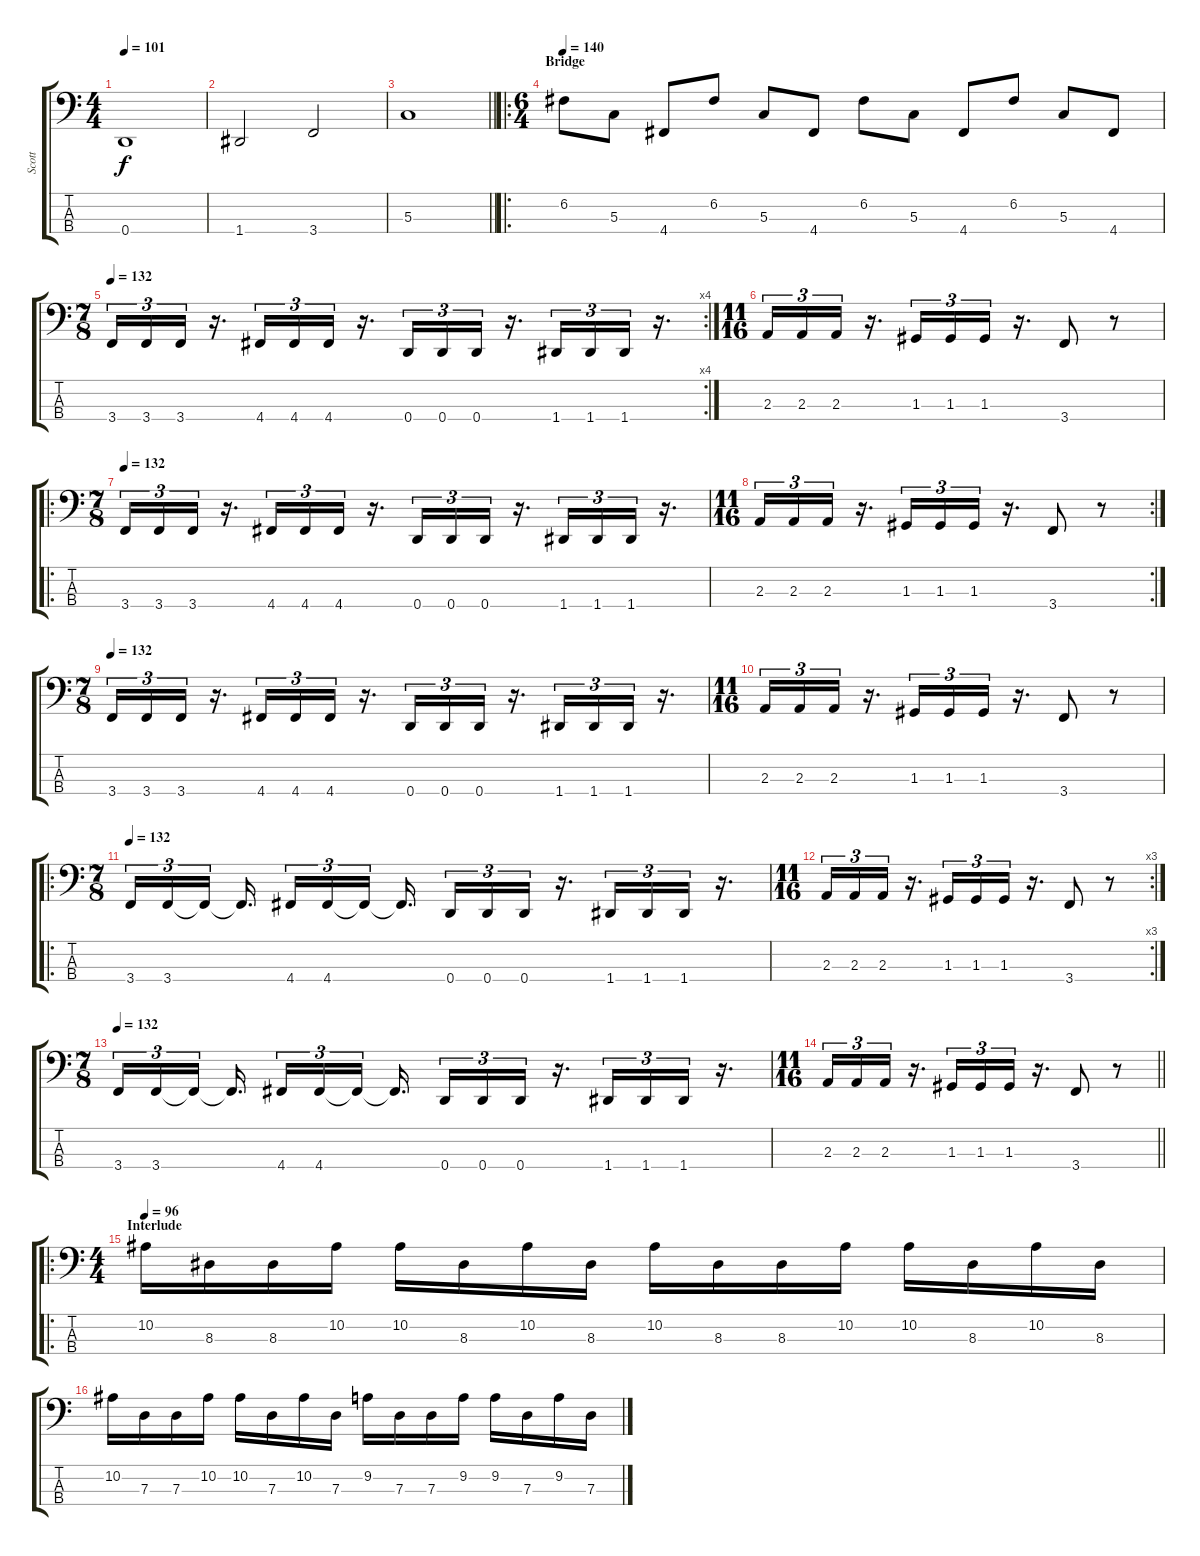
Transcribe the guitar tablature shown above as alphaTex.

\track ("Scott" "Scott") {instrument electricbasspick}
\staff {score tabs}
\tuning (F2 C2 G1 D1) {hide}
\ts (4 4)
\tempo 101
\clef f4
\ks c
0.4.1{dy f} |
1.4.2 3.4.2 |
\barLineRight lightlight
5.3.1 |
\ro
\ts (6 4)
\section ("" "Bridge")
\tempo 140
6.2.8 5.3.8 4.4.8 6.2.8 5.3.8 4.4.8 6.2.8 5.3.8 4.4.8 6.2.8 5.3.8 4.4.8 |
\rc 4
\ts (7 8)
\tempo 132
3.4.16{tu (3 2)} 3.4.16{tu (3 2)} 3.4.16{tu (3 2)} r.16{d} 4.4.16{tu (3 2)} 4.4.16{tu (3 2)} 4.4.16{tu (3 2)} r.16{d} 0.4.16{tu (3 2)} 0.4.16{tu (3 2)} 0.4.16{tu (3 2)} r.16{d} 1.4.16{tu (3 2)} 1.4.16{tu (3 2)} 1.4.16{tu (3 2)} r.16{d} |
\ts (11 16)
2.3.16{tu (3 2)} 2.3.16{tu (3 2)} 2.3.16{tu (3 2)} r.16{d} 1.3.16{tu (3 2)} 1.3.16{tu (3 2)} 1.3.16{tu (3 2)} r.16{d} 3.4.8 r.8 |
\ro
\ts (7 8)
\tempo 132
3.4.16{tu (3 2)} 3.4.16{tu (3 2)} 3.4.16{tu (3 2)} r.16{d} 4.4.16{tu (3 2)} 4.4.16{tu (3 2)} 4.4.16{tu (3 2)} r.16{d} 0.4.16{tu (3 2)} 0.4.16{tu (3 2)} 0.4.16{tu (3 2)} r.16{d} 1.4.16{tu (3 2)} 1.4.16{tu (3 2)} 1.4.16{tu (3 2)} r.16{d} |
\rc 2
\ts (11 16)
2.3.16{tu (3 2)} 2.3.16{tu (3 2)} 2.3.16{tu (3 2)} r.16{d} 1.3.16{tu (3 2)} 1.3.16{tu (3 2)} 1.3.16{tu (3 2)} r.16{d} 3.4.8 r.8 |
\ts (7 8)
\tempo 132
3.4.16{tu (3 2)} 3.4.16{tu (3 2)} 3.4.16{tu (3 2)} r.16{d} 4.4.16{tu (3 2)} 4.4.16{tu (3 2)} 4.4.16{tu (3 2)} r.16{d} 0.4.16{tu (3 2)} 0.4.16{tu (3 2)} 0.4.16{tu (3 2)} r.16{d} 1.4.16{tu (3 2)} 1.4.16{tu (3 2)} 1.4.16{tu (3 2)} r.16{d} |
\ts (11 16)
2.3.16{tu (3 2)} 2.3.16{tu (3 2)} 2.3.16{tu (3 2)} r.16{d} 1.3.16{tu (3 2)} 1.3.16{tu (3 2)} 1.3.16{tu (3 2)} r.16{d} 3.4.8 r.8 |
\ro
\ts (7 8)
\tempo 132
3.4.16{tu (3 2)} 3.4.16{tu (3 2)} 3.4{t}.16{tu (3 2)} 3.4{t}.16{d} 4.4.16{tu (3 2)} 4.4.16{tu (3 2)} 4.4{t}.16{tu (3 2) beam splitsecondary} 4.4{t}.16{d} 0.4.16{tu (3 2)} 0.4.16{tu (3 2)} 0.4.16{tu (3 2)} r.16{d} 1.4.16{tu (3 2)} 1.4.16{tu (3 2)} 1.4.16{tu (3 2)} r.16{d} |
\rc 3
\ts (11 16)
2.3.16{tu (3 2)} 2.3.16{tu (3 2)} 2.3.16{tu (3 2)} r.16{d} 1.3.16{tu (3 2)} 1.3.16{tu (3 2)} 1.3.16{tu (3 2)} r.16{d} 3.4.8 r.8 |
\ts (7 8)
\tempo 132
3.4.16{tu (3 2)} 3.4.16{tu (3 2)} 3.4{t}.16{tu (3 2)} 3.4{t}.16{d} 4.4.16{tu (3 2)} 4.4.16{tu (3 2)} 4.4{t}.16{tu (3 2) beam splitsecondary} 4.4{t}.16{d} 0.4.16{tu (3 2)} 0.4.16{tu (3 2)} 0.4.16{tu (3 2)} r.16{d} 1.4.16{tu (3 2)} 1.4.16{tu (3 2)} 1.4.16{tu (3 2)} r.16{d} |
\ts (11 16)
\barLineRight lightlight
2.3.16{tu (3 2)} 2.3.16{tu (3 2)} 2.3.16{tu (3 2)} r.16{d} 1.3.16{tu (3 2)} 1.3.16{tu (3 2)} 1.3.16{tu (3 2)} r.16{d} 3.4.8 r.8 |
\ro
\ts (4 4)
\section ("" "Interlude")
\tempo 96
10.2.16 8.3.16 8.3.16 10.2.16 10.2.16 8.3.16 10.2.16 8.3.16 10.2.16 8.3.16 8.3.16 10.2.16 10.2.16 8.3.16 10.2.16 8.3.16 |
10.2.16 7.3.16 7.3.16 10.2.16 10.2.16 7.3.16 10.2.16 7.3.16 9.2.16 7.3.16 7.3.16 9.2.16 9.2.16 7.3.16 9.2.16 7.3.16
